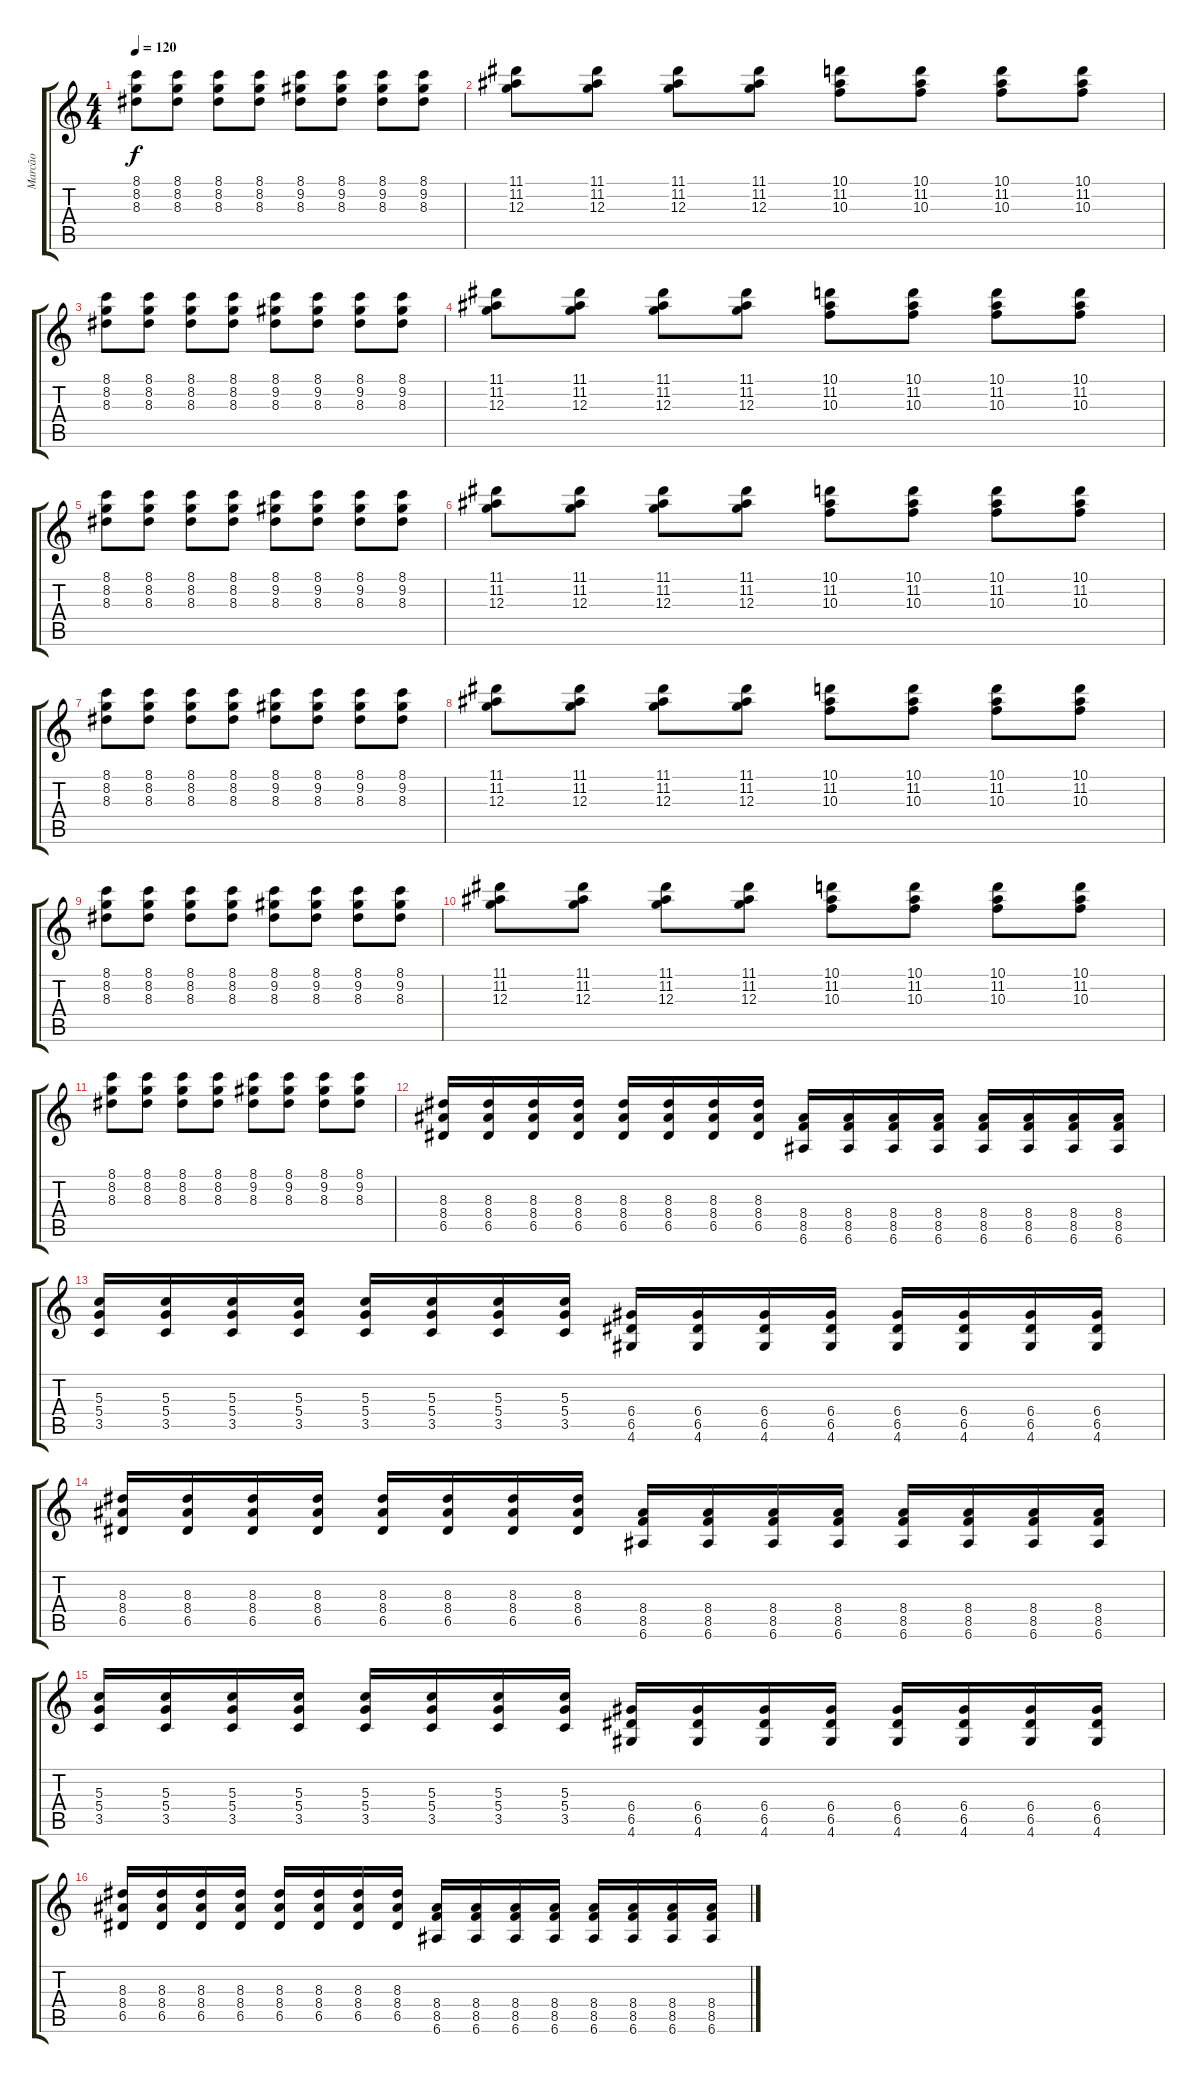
\track ("Marcão" "Marcão") {instrument electricguitarclean}
\staff {score tabs}
\tuning (E4 B3 G3 D3 A2 E2) {hide}
\ts (4 4)
\tempo 120
\clef g2
\ks c
(8.1 8.2 8.3).8{dy f} (8.1 8.2 8.3).8 (8.1 8.2 8.3).8 (8.1 8.2 8.3).8 (8.1 9.2 8.3).8 (8.1 9.2 8.3).8 (8.1 9.2 8.3).8 (8.1 9.2 8.3).8 |
(11.1 11.2 12.3).8 (11.1 11.2 12.3).8 (11.1 11.2 12.3).8 (11.1 11.2 12.3).8 (10.1 11.2 10.3).8 (10.1 11.2 10.3).8 (10.1 11.2 10.3).8 (10.1 11.2 10.3).8 |
(8.1 8.2 8.3).8 (8.1 8.2 8.3).8 (8.1 8.2 8.3).8 (8.1 8.2 8.3).8 (8.1 9.2 8.3).8 (8.1 9.2 8.3).8 (8.1 9.2 8.3).8 (8.1 9.2 8.3).8 |
(11.1 11.2 12.3).8 (11.1 11.2 12.3).8 (11.1 11.2 12.3).8 (11.1 11.2 12.3).8 (10.1 11.2 10.3).8 (10.1 11.2 10.3).8 (10.1 11.2 10.3).8 (10.1 11.2 10.3).8 |
(8.1 8.2 8.3).8 (8.1 8.2 8.3).8 (8.1 8.2 8.3).8 (8.1 8.2 8.3).8 (8.1 9.2 8.3).8 (8.1 9.2 8.3).8 (8.1 9.2 8.3).8 (8.1 9.2 8.3).8 |
(11.1 11.2 12.3).8 (11.1 11.2 12.3).8 (11.1 11.2 12.3).8 (11.1 11.2 12.3).8 (10.1 11.2 10.3).8 (10.1 11.2 10.3).8 (10.1 11.2 10.3).8 (10.1 11.2 10.3).8 |
(8.1 8.2 8.3).8 (8.1 8.2 8.3).8 (8.1 8.2 8.3).8 (8.1 8.2 8.3).8 (8.1 9.2 8.3).8 (8.1 9.2 8.3).8 (8.1 9.2 8.3).8 (8.1 9.2 8.3).8 |
(11.1 11.2 12.3).8 (11.1 11.2 12.3).8 (11.1 11.2 12.3).8 (11.1 11.2 12.3).8 (10.1 11.2 10.3).8 (10.1 11.2 10.3).8 (10.1 11.2 10.3).8 (10.1 11.2 10.3).8 |
(8.1 8.2 8.3).8 (8.1 8.2 8.3).8 (8.1 8.2 8.3).8 (8.1 8.2 8.3).8 (8.1 9.2 8.3).8 (8.1 9.2 8.3).8 (8.1 9.2 8.3).8 (8.1 9.2 8.3).8 |
(11.1 11.2 12.3).8 (11.1 11.2 12.3).8 (11.1 11.2 12.3).8 (11.1 11.2 12.3).8 (10.1 11.2 10.3).8 (10.1 11.2 10.3).8 (10.1 11.2 10.3).8 (10.1 11.2 10.3).8 |
(8.1 8.2 8.3).8 (8.1 8.2 8.3).8 (8.1 8.2 8.3).8 (8.1 8.2 8.3).8 (8.1 9.2 8.3).8 (8.1 9.2 8.3).8 (8.1 9.2 8.3).8 (8.1 9.2 8.3).8 |
(8.3 8.4 6.5).16 (8.3 8.4 6.5).16 (8.3 8.4 6.5).16 (8.3 8.4 6.5).16 (8.3 8.4 6.5).16 (8.3 8.4 6.5).16 (8.3 8.4 6.5).16 (8.3 8.4 6.5).16 (8.4 8.5 6.6).16 (8.4 8.5 6.6).16 (8.4 8.5 6.6).16 (8.4 8.5 6.6).16 (8.4 8.5 6.6).16 (8.4 8.5 6.6).16 (8.4 8.5 6.6).16 (8.4 8.5 6.6).16 |
(5.3 5.4 3.5).16 (5.3 5.4 3.5).16 (5.3 5.4 3.5).16 (5.3 5.4 3.5).16 (5.3 5.4 3.5).16 (5.3 5.4 3.5).16 (5.3 5.4 3.5).16 (5.3 5.4 3.5).16 (6.4 6.5 4.6).16 (6.4 6.5 4.6).16 (6.4 6.5 4.6).16 (6.4 6.5 4.6).16 (6.4 6.5 4.6).16 (6.4 6.5 4.6).16 (6.4 6.5 4.6).16 (6.4 6.5 4.6).16 |
(8.3 8.4 6.5).16 (8.3 8.4 6.5).16 (8.3 8.4 6.5).16 (8.3 8.4 6.5).16 (8.3 8.4 6.5).16 (8.3 8.4 6.5).16 (8.3 8.4 6.5).16 (8.3 8.4 6.5).16 (8.4 8.5 6.6).16 (8.4 8.5 6.6).16 (8.4 8.5 6.6).16 (8.4 8.5 6.6).16 (8.4 8.5 6.6).16 (8.4 8.5 6.6).16 (8.4 8.5 6.6).16 (8.4 8.5 6.6).16 |
(5.3 5.4 3.5).16 (5.3 5.4 3.5).16 (5.3 5.4 3.5).16 (5.3 5.4 3.5).16 (5.3 5.4 3.5).16 (5.3 5.4 3.5).16 (5.3 5.4 3.5).16 (5.3 5.4 3.5).16 (6.4 6.5 4.6).16 (6.4 6.5 4.6).16 (6.4 6.5 4.6).16 (6.4 6.5 4.6).16 (6.4 6.5 4.6).16 (6.4 6.5 4.6).16 (6.4 6.5 4.6).16 (6.4 6.5 4.6).16 |
(8.3 8.4 6.5).16 (8.3 8.4 6.5).16 (8.3 8.4 6.5).16 (8.3 8.4 6.5).16 (8.3 8.4 6.5).16 (8.3 8.4 6.5).16 (8.3 8.4 6.5).16 (8.3 8.4 6.5).16 (8.4 8.5 6.6).16 (8.4 8.5 6.6).16 (8.4 8.5 6.6).16 (8.4 8.5 6.6).16 (8.4 8.5 6.6).16 (8.4 8.5 6.6).16 (8.4 8.5 6.6).16 (8.4 8.5 6.6).16
